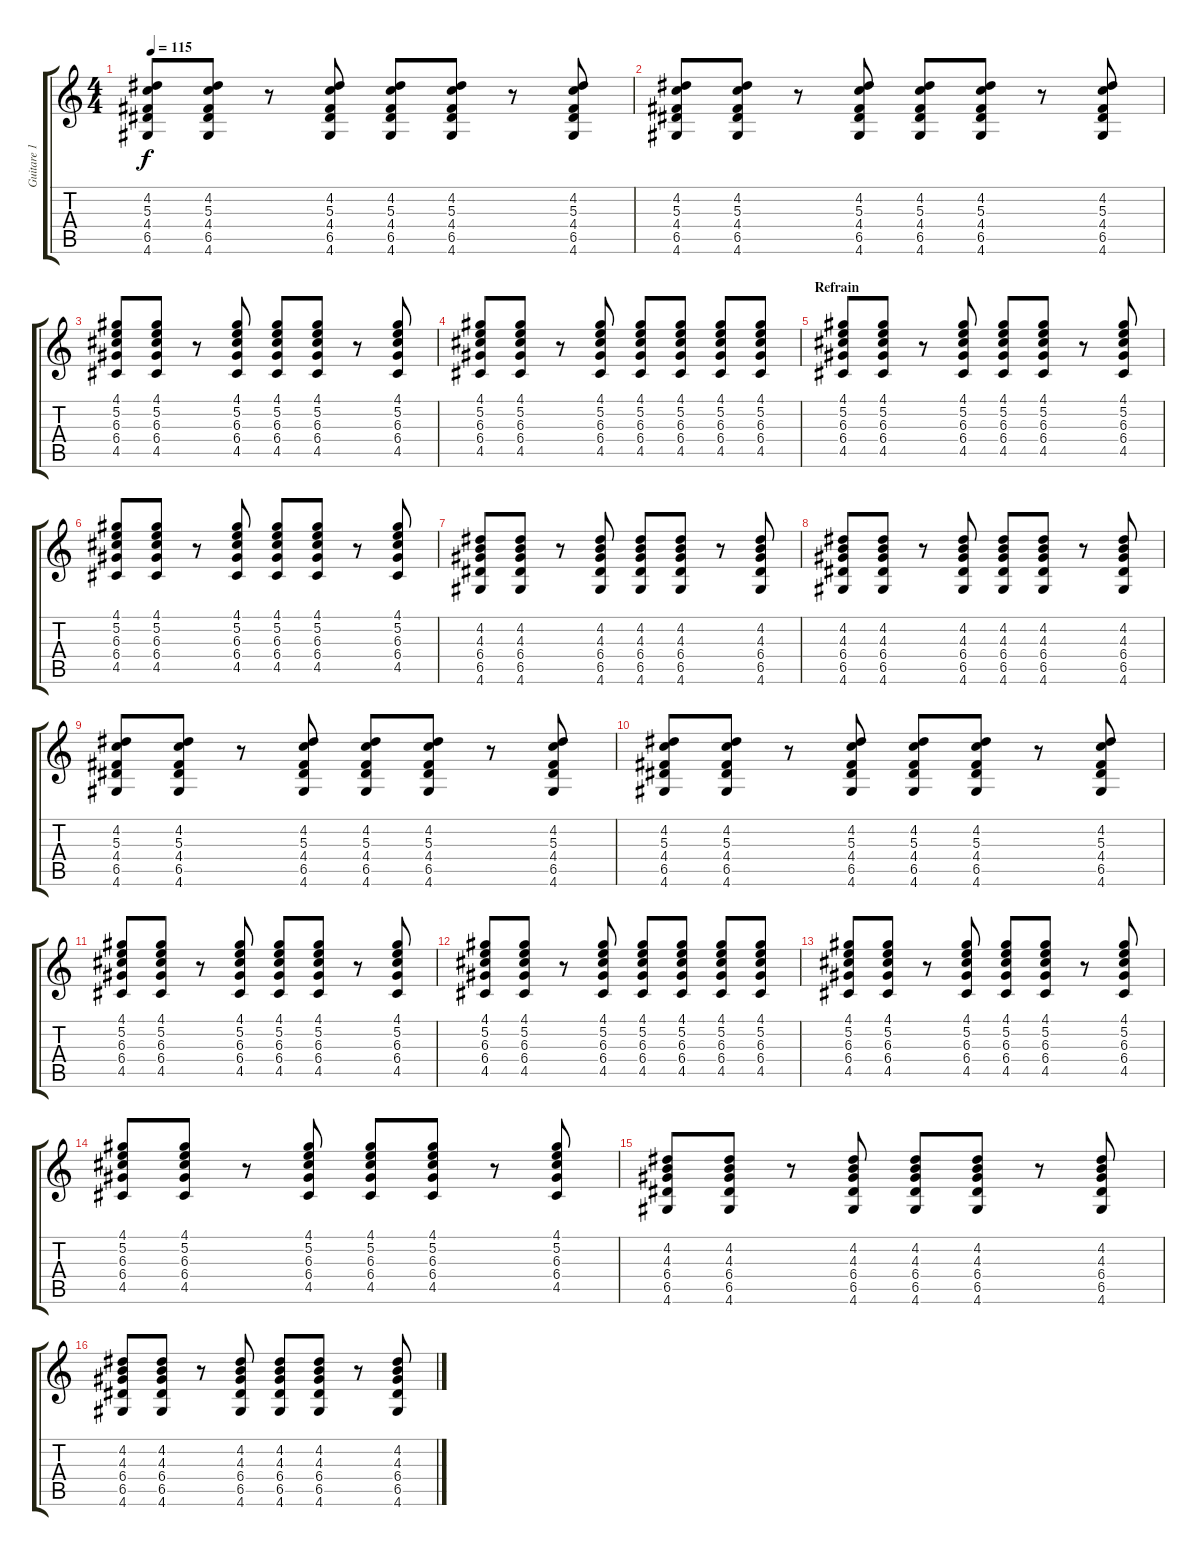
\track ("Guitare 1" "Guitare 1") {instrument acousticguitarsteel}
\staff {score tabs}
\tuning (E4 B3 G3 D3 A2 E2) {hide}
\ts (4 4)
\tempo 115
\clef g2
\ks c
(4.2 5.3 4.4 6.5 4.6).8{dy f} (4.2 5.3 4.4 6.5 4.6).8 r.8 (4.2 5.3 4.4 6.5 4.6).8 (4.2 5.3 4.4 6.5 4.6).8 (4.2 5.3 4.4 6.5 4.6).8 r.8 (4.2 5.3 4.4 6.5 4.6).8 |
(4.2 5.3 4.4 6.5 4.6).8 (4.2 5.3 4.4 6.5 4.6).8 r.8 (4.2 5.3 4.4 6.5 4.6).8 (4.2 5.3 4.4 6.5 4.6).8 (4.2 5.3 4.4 6.5 4.6).8 r.8 (4.2 5.3 4.4 6.5 4.6).8 |
(4.1 5.2 6.3 6.4 4.5).8 (4.1 5.2 6.3 6.4 4.5).8 r.8 (4.1 5.2 6.3 6.4 4.5).8 (4.1 5.2 6.3 6.4 4.5).8 (4.1 5.2 6.3 6.4 4.5).8 r.8 (4.1 5.2 6.3 6.4 4.5).8 |
(4.1 5.2 6.3 6.4 4.5).8 (4.1 5.2 6.3 6.4 4.5).8 r.8 (4.1 5.2 6.3 6.4 4.5).8 (4.1 5.2 6.3 6.4 4.5).8 (4.1 5.2 6.3 6.4 4.5).8 (4.1 5.2 6.3 6.4 4.5).8 (4.1 5.2 6.3 6.4 4.5).8 |
\section ("" "Refrain")
(4.1 5.2 6.3 6.4 4.5).8 (4.1 5.2 6.3 6.4 4.5).8 r.8 (4.1 5.2 6.3 6.4 4.5).8 (4.1 5.2 6.3 6.4 4.5).8 (4.1 5.2 6.3 6.4 4.5).8 r.8 (4.1 5.2 6.3 6.4 4.5).8 |
(4.1 5.2 6.3 6.4 4.5).8 (4.1 5.2 6.3 6.4 4.5).8 r.8 (4.1 5.2 6.3 6.4 4.5).8 (4.1 5.2 6.3 6.4 4.5).8 (4.1 5.2 6.3 6.4 4.5).8 r.8 (4.1 5.2 6.3 6.4 4.5).8 |
(4.2 4.3 6.4 6.5 4.6).8 (4.2 4.3 6.4 6.5 4.6).8 r.8 (4.2 4.3 6.4 6.5 4.6).8 (4.2 4.3 6.4 6.5 4.6).8 (4.2 4.3 6.4 6.5 4.6).8 r.8 (4.2 4.3 6.4 6.5 4.6).8 |
(4.2 4.3 6.4 6.5 4.6).8 (4.2 4.3 6.4 6.5 4.6).8 r.8 (4.2 4.3 6.4 6.5 4.6).8 (4.2 4.3 6.4 6.5 4.6).8 (4.2 4.3 6.4 6.5 4.6).8 r.8 (4.2 4.3 6.4 6.5 4.6).8 |
(4.2 5.3 4.4 6.5 4.6).8 (4.2 5.3 4.4 6.5 4.6).8 r.8 (4.2 5.3 4.4 6.5 4.6).8 (4.2 5.3 4.4 6.5 4.6).8 (4.2 5.3 4.4 6.5 4.6).8 r.8 (4.2 5.3 4.4 6.5 4.6).8 |
(4.2 5.3 4.4 6.5 4.6).8 (4.2 5.3 4.4 6.5 4.6).8 r.8 (4.2 5.3 4.4 6.5 4.6).8 (4.2 5.3 4.4 6.5 4.6).8 (4.2 5.3 4.4 6.5 4.6).8 r.8 (4.2 5.3 4.4 6.5 4.6).8 |
(4.1 5.2 6.3 6.4 4.5).8 (4.1 5.2 6.3 6.4 4.5).8 r.8 (4.1 5.2 6.3 6.4 4.5).8 (4.1 5.2 6.3 6.4 4.5).8 (4.1 5.2 6.3 6.4 4.5).8 r.8 (4.1 5.2 6.3 6.4 4.5).8 |
(4.1 5.2 6.3 6.4 4.5).8 (4.1 5.2 6.3 6.4 4.5).8 r.8 (4.1 5.2 6.3 6.4 4.5).8 (4.1 5.2 6.3 6.4 4.5).8 (4.1 5.2 6.3 6.4 4.5).8 (4.1 5.2 6.3 6.4 4.5).8 (4.1 5.2 6.3 6.4 4.5).8 |
(4.1 5.2 6.3 6.4 4.5).8 (4.1 5.2 6.3 6.4 4.5).8 r.8 (4.1 5.2 6.3 6.4 4.5).8 (4.1 5.2 6.3 6.4 4.5).8 (4.1 5.2 6.3 6.4 4.5).8 r.8 (4.1 5.2 6.3 6.4 4.5).8 |
(4.1 5.2 6.3 6.4 4.5).8 (4.1 5.2 6.3 6.4 4.5).8 r.8 (4.1 5.2 6.3 6.4 4.5).8 (4.1 5.2 6.3 6.4 4.5).8 (4.1 5.2 6.3 6.4 4.5).8 r.8 (4.1 5.2 6.3 6.4 4.5).8 |
(4.2 4.3 6.4 6.5 4.6).8 (4.2 4.3 6.4 6.5 4.6).8 r.8 (4.2 4.3 6.4 6.5 4.6).8 (4.2 4.3 6.4 6.5 4.6).8 (4.2 4.3 6.4 6.5 4.6).8 r.8 (4.2 4.3 6.4 6.5 4.6).8 |
(4.2 4.3 6.4 6.5 4.6).8 (4.2 4.3 6.4 6.5 4.6).8 r.8 (4.2 4.3 6.4 6.5 4.6).8 (4.2 4.3 6.4 6.5 4.6).8 (4.2 4.3 6.4 6.5 4.6).8 r.8 (4.2 4.3 6.4 6.5 4.6).8
